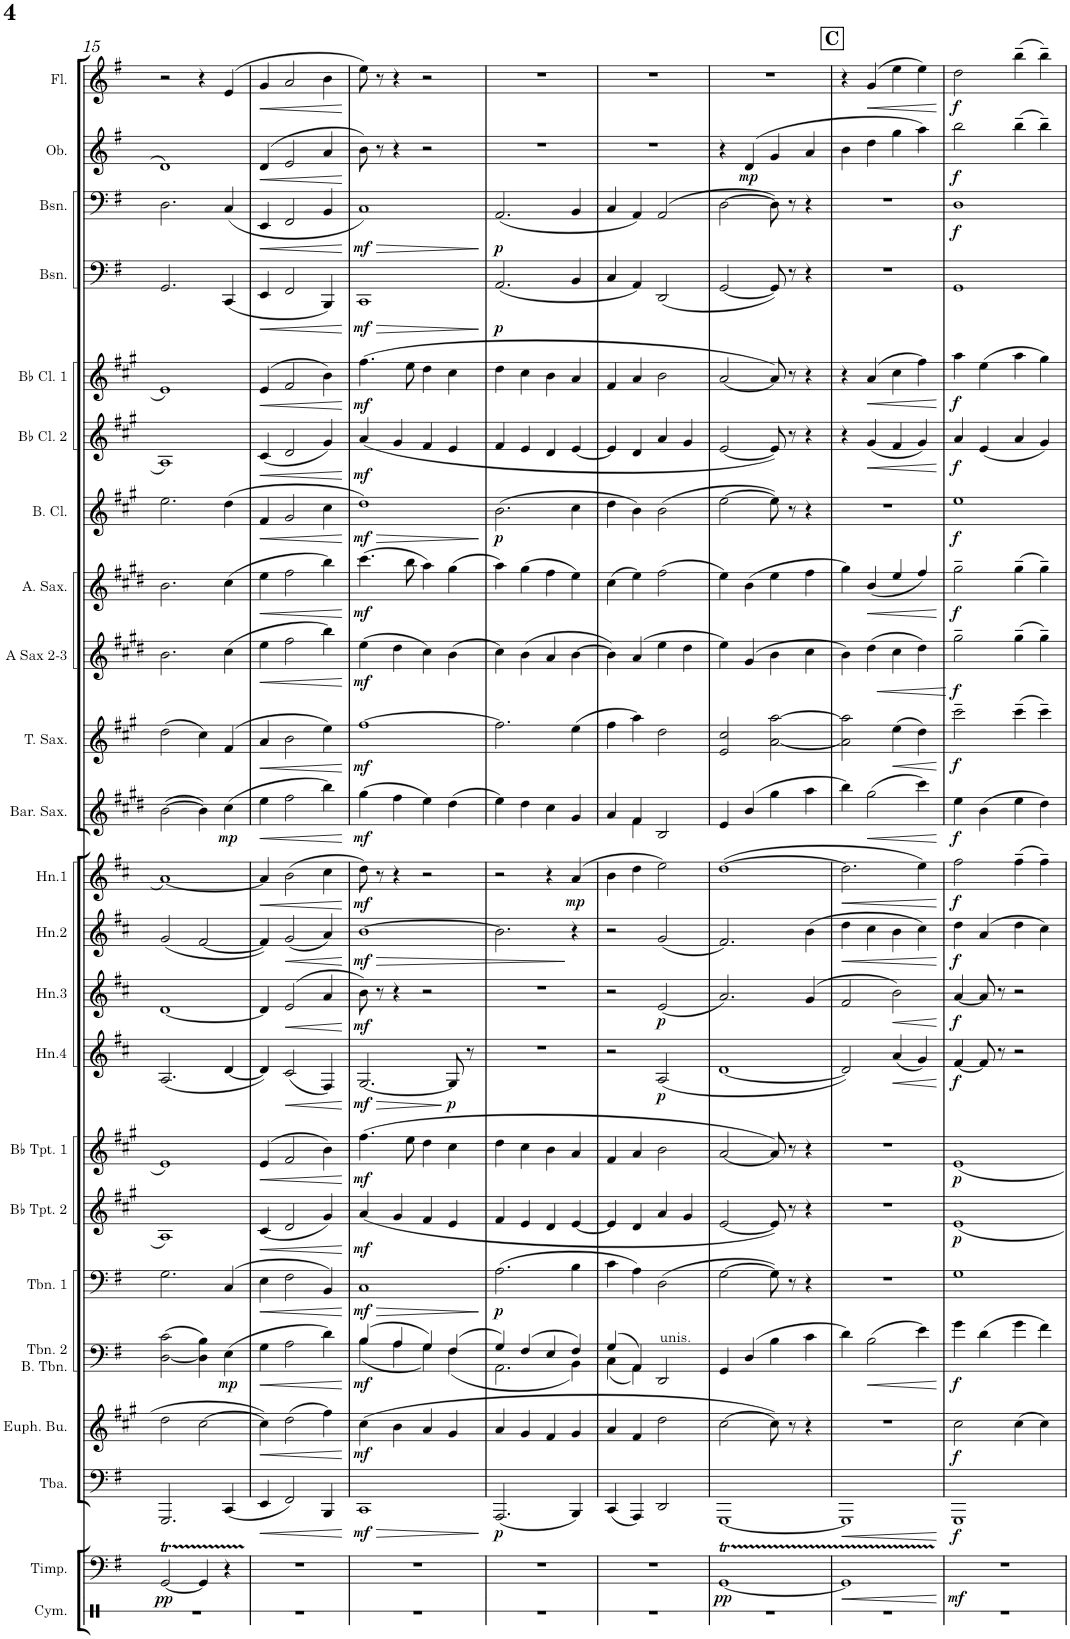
**kern	**kern	**dynam	**kern	**dynam	**kern	**dynam	**kern	**dynam	**kern	**dynam	**kern	**dynam	**kern	**dynam	**kern	**dynam	**kern	**dynam	**kern	**dynam	**kern	**dynam	**kern	**dynam	**kern	**dynam	**kern	**dynam	**kern	**dynam	**kern	**dynam	**kern	**dynam	**kern	**dynam	**kern	**dynam	**kern	**dynam	**kern	**dynam	**kern	**dynam
*part23	*part22	*part22	*part21	*part21	*part20	*part20	*part19	*part19	*part18	*part18	*part17	*part17	*part16	*part16	*part15	*part15	*part14	*part14	*part13	*part13	*part12	*part12	*part11	*part11	*part10	*part10	*part9	*part9	*part8	*part8	*part7	*part7	*part6	*part6	*part5	*part5	*part4	*part4	*part3	*part3	*part2	*part2	*part1	*part1
*staff23	*staff22	*staff22	*staff21	*staff21	*staff20	*staff20	*staff19	*staff19	*staff18	*staff18	*staff17	*staff17	*staff16	*staff16	*staff15	*staff15	*staff14	*staff14	*staff13	*staff13	*staff12	*staff12	*staff11	*staff11	*staff10	*staff10	*staff9	*staff9	*staff8	*staff8	*staff7	*staff7	*staff6	*staff6	*staff5	*staff5	*staff4	*staff4	*staff3	*staff3	*staff2	*staff2	*staff1	*staff1
*I"Cymbal	*I"Timpani	*	*I"Tuba	*	*I"Euphonium	*	*I"Trombone 2 Bass Trombone	*	*I"Trombone 1	*	*I"Bb Trumpet 2	*	*I"Bb Trumpet 1	*	*I"Horn 4	*	*I"Horn 3	*	*I"Horn 2	*	*I"Horn 1	*	*I"Baritone Saxophone	*	*I"Tenor Saxophone	*	*I"Alto Sax 2-3	*	*I"Alto Saxophone	*	*I"Bass Clarinet	*	*I"Bb Clarinet 2	*	*I"Bb Clarinet 1	*	*I"Bassoon	*	*I"Bassoon	*	*I"Oboe	*	*I"Flute	*
*I'Cym.	*I'Timp.	*	*I'Tba.	*	*	*	*I'Tbn. 2 B. Tbn.	*	*I'Tbn. 1	*	*I'Bb Tpt. 2	*	*I'Bb Tpt. 1	*	*I'Hn.4	*	*I'Hn.3	*	*I'Hn.2	*	*I'Hn.1	*	*I'Bar. Sax.	*	*I'T. Sax.	*	*I'A Sax 2-3	*	*I'A. Sax.	*	*I'B. Cl.	*	*I'Bb Cl. 2	*	*I'Bb Cl. 1	*	*I'Bsn.	*	*I'Bsn.	*	*I'Ob.	*	*I'Fl.	*
!!LO:PB:g=z
*clefX	*clefF4	*	*clefF4	*	*clefG2	*	*clefF4	*	*clefF4	*	*clefG2	*	*clefG2	*	*clefG2	*	*clefG2	*	*clefG2	*	*clefG2	*	*clefG2	*	*clefG2	*	*clefG2	*	*clefG2	*	*clefG2	*	*clefG2	*	*clefG2	*	*clefF4	*	*clefF4	*	*clefG2	*	*clefG2	*
*	*	*	*	*	*Trd8c14	*	*	*	*	*	*Trd1c2	*	*Trd1c2	*	*Trd4c7	*	*Trd4c7	*	*Trd4c7	*	*Trd4c7	*	*Trd12c21	*	*Trd8c14	*	*Trd5c9	*	*Trd5c9	*	*Trd8c14	*	*Trd1c2	*	*Trd1c2	*	*	*	*	*	*	*	*	*
*k[]	*k[f#]	*	*k[f#]	*	*k[f#c#g#]	*	*k[f#]	*	*k[f#]	*	*k[f#c#g#]	*	*k[f#c#g#]	*	*k[f#c#]	*	*k[f#c#]	*	*k[f#c#]	*	*k[f#c#]	*	*k[f#c#g#d#]	*	*k[f#c#g#]	*	*k[f#c#g#d#]	*	*k[f#c#g#d#]	*	*k[f#c#g#]	*	*k[f#c#g#]	*	*k[f#c#g#]	*	*k[f#]	*	*k[f#]	*	*k[f#]	*	*k[f#]	*
*M4/4	*M4/4	*	*M4/4	*	*M4/4	*	*M4/4	*	*M4/4	*	*M4/4	*	*M4/4	*	*M4/4	*	*M4/4	*	*M4/4	*	*M4/4	*	*M4/4	*	*M4/4	*	*M4/4	*	*M4/4	*	*M4/4	*	*M4/4	*	*M4/4	*	*M4/4	*	*M4/4	*	*M4/4	*	*M4/4	*
=15	=15	=15	=15	=15	=15	=15	=15	=15	=15	=15	=15	=15	=15	=15	=15	=15	=15	=15	=15	=15	=15	=15	=15	=15	=15	=15	=15	=15	=15	=15	=15	=15	=15	=15	=15	=15	=15	=15	=15	=15	=15	=15	=15	=15
!	!	!LO:DY:b	!	!	!	!	!	!	!	!	!	!	!	!	!	!	!	!	!	!	!	!	!	!	!	!	!	!	!	!	!	!	!	!	!	!	!	!	!	!	!	!	!	!
1r	[2GGT/	pp	2.GGG/	.	2dd\	.	(>[2D\ 2c\	.	2.G\	.	1A	.	1e	.	(2.A/	.	[1d	.	(2g/	.	[1a	.	(>[2b\	.	(2dd\	.	2.b\	.	2.b\	.	2.ee\	.	1A	.	1e	.	2.GG/	.	2.D\	.	1d	.	2r	.
.	4GG/]	.	.	.	[2cc#\	.	4D\] 4B\)	.	.	.	.	.	.	.	.	.	.	.	[2f#/	.	.	.	4b\])	.	4cc#\)	.	.	.	.	.	.	.	.	.	.	.	.	.	.	.	.	.	4r	.
!	!	!	!	!	!	!	!	!LO:DY:b	!	!	!	!	!	!	!	!	!	!	!	!	!	!	!	!LO:DY:b	!	!	!	!	!	!	!	!	!	!	!	!	!	!	!	!	!	!	!	!
.	4r	.	(4CC/	.	.	.	(4E\	mp	(4C/	.	.	.	.	.	[4d/	.	.	.	.	.	.	.	(4cc#\	mp	(4f#/	.	(4cc#\	.	(4cc#\	.	(4dd\	.	.	.	.	.	(4CC/	.	(4C/	.	.	.	(4e/	.
=16	=16	=16	=16	=16	=16	=16	=16	=16	=16	=16	=16	=16	=16	=16	=16	=16	=16	=16	=16	=16	=16	=16	=16	=16	=16	=16	=16	=16	=16	=16	=16	=16	=16	=16	=16	=16	=16	=16	=16	=16	=16	=16	=16	=16
!	!	!	!	!LO:HP:b	!	!LO:HP:b	!	!LO:HP:b	!	!LO:HP:b	!	!LO:HP:b	!	!LO:HP:b	!	!	!	!	!	!	!	!LO:HP:b	!	!LO:HP:b	!	!LO:HP:b	!	!LO:HP:b	!	!LO:HP:b	!	!LO:HP:b	!	!LO:HP:b	!	!LO:HP:b	!	!LO:HP:b	!	!LO:HP:b	!	!LO:HP:b	!	!LO:HP:b
1r	1r	.	4EE/	<	4cc#\]	<	4G\	<	4E\	<	(4c#/	<	(4e/	<	4d/])	.	4d/]	.	4f#/])	.	4a/]	<	4ee\	<	4a/	<	4ee\	<	4ee\	<	4f#/	<	(4c#/	<	(4e/	<	4EE/	<	4EE/	<	(4d/	<	4g/	<
!	!	!	!	!	!	!	!	!	!	!	!	!	!	!	!	!LO:HP:b	!	!LO:HP:b	!	!LO:HP:b	!	!	!	!	!	!	!	!	!	!	!	!	!	!	!	!	!	!	!	!	!	!	!	!
.	.	.	2FF#/)	.	(2dd\	.	2A\	.	2F#\	.	2d/	.	2f#/	.	(2c#/	<	(2e/	<	(2g/	<	(2b\	.	2ff#\	.	2b\	.	2ff#\	.	2ff#\	.	2g#/	.	2d/	.	2f#/	.	2FF#/	.	2FF#/	.	2e/	.	2a/	.
.	.	.	4BBB/	.	4ff#\)	.	4d\)	.	4BB/)	.	4g#/)	.	4b\)	.	4F#/)	.	4a/	.	4a/)	.	4cc#\	.	4bb\)	.	4ee\)	.	4bb\)	.	4bb\)	.	4cc#\	.	4g#/)	.	4b\)	.	4BBB/)	.	4BB/	.	4a/	.	4b\	.
.	.	.	.	[	.	[	.	[	.	[	.	[	.	[	.	[	.	[	.	[	.	[	.	[	.	[	.	[	.	[	.	[	.	[	.	[	.	[	.	[	.	[	.	[
=17	=17	=17	=17	=17	=17	=17	=17	=17	=17	=17	=17	=17	=17	=17	=17	=17	=17	=17	=17	=17	=17	=17	=17	=17	=17	=17	=17	=17	=17	=17	=17	=17	=17	=17	=17	=17	=17	=17	=17	=17	=17	=17	=17	=17
!	!	!	!	!LO:HP:b	!	!	!	!	!	!LO:HP:b	!	!	!	!	!	!LO:HP:b	!	!	!	!LO:HP:b	!	!	!	!	!	!	!	!	!	!	!	!LO:HP:b	!	!	!	!	!	!LO:HP:b	!	!LO:HP:b	!	!	!	!
*	*	*	*	*	*	*	*^	*	*	*	*	*	*	*	*	*	*	*	*	*	*	*	*	*	*	*	*	*	*	*	*	*	*	*	*	*	*	*	*	*	*	*	*	*
!	!	!	!	!LO:DY:n=1:b	!	!LO:DY:b	!	!	!LO:DY:b	!	!LO:DY:n=1:b	!	!LO:DY:b	!	!LO:DY:b	!	!LO:DY:n=1:b	!	!LO:DY:b	!	!LO:DY:n=1:b	!	!LO:DY:b	!	!LO:DY:b	!	!LO:DY:b	!	!LO:DY:b	!	!LO:DY:b	!	!LO:DY:n=1:b	!	!LO:DY:b	!	!LO:DY:b	!	!LO:DY:n=1:b	!	!LO:DY:n=1:b	!	!	!	!
1r	1r	.	1CC	> mf	(4cc#\	mf	(4B/	(4B\	mf	1C	> mf	(4a/	mf	(4.ff#\	mf	[2.G/	> mf	8b\)	mf	[1b	> mf	8dd\)	mf	(4gg#\	mf	[1ff#	mf	(4ee\	mf	(4.ccc#\	mf	1dd)	> mf	(4a/	mf	(4.ff#\	mf	1CC	> mf	1C)	> mf	8b\)	.	8ee\)	.
.	.	.	.	.	.	.	.	.	.	.	.	.	.	.	.	.	.	8r	.	.	.	8r	.	.	.	.	.	.	.	.	.	.	.	.	.	.	.	.	.	.	.	8r	.	8r	.
.	.	.	.	.	4b\	.	4A/	4A\	.	.	.	4g#/	.	.	.	.	.	4r	.	.	.	4r	.	4ff#\	.	.	.	4dd#\	.	.	.	.	.	4g#/	.	.	.	.	.	.	.	4r	.	4r	.
.	.	.	.	.	.	.	.	.	.	.	.	.	.	8ee\	.	.	.	.	.	.	.	.	.	.	.	.	.	.	.	8bb\	.	.	.	.	.	8ee\	.	.	.	.	.	.	.	.	.
.	.	.	.	.	4a/	.	4G/)	4G\)	.	.	.	4f#/	.	4dd\	.	.	.	2r	.	.	.	2r	.	4ee\)	.	.	.	4cc#\)	.	4aa\)	.	.	.	4f#/	.	4dd\	.	.	.	.	.	2r	.	2r	.
!	!	!	!	!	!	!	!	!	!	!	!	!	!	!	!	!	!LO:DY:n=2:b	!	!	!	!	!	!	!	!	!	!	!	!	!	!	!	!	!	!	!	!	!	!	!	!	!	!	!	!
.	.	.	.	.	4g#/	.	(4F#/	(4F#\	.	.	.	4e/	.	4cc#\	.	8G/]	] p	.	.	.	.	.	.	(4dd#\	.	.	.	(4b\	.	(4gg#\	.	.	.	4e/	.	4cc#\	.	.	.	.	.	.	.	.	.
.	.	.	.	.	.	.	.	.	.	.	.	.	.	.	.	8r	.	.	.	.	.	.	.	.	.	.	.	.	.	.	.	.	.	.	.	.	.	.	.	.	.	.	.	.	.
*	*	*	*	*	*	*	*v	*v	*	*	*	*	*	*	*	*	*	*	*	*	*	*	*	*	*	*	*	*	*	*	*	*	*	*	*	*	*	*	*	*	*	*	*	*	*
.	.	.	.	]	.	.	.	.	.	]	.	.	.	.	.	.	.	.	.	.	.	.	.	.	.	.	.	.	.	.	.	]	.	.	.	.	.	]	.	]	.	.	.	.
=18	=18	=18	=18	=18	=18	=18	=18	=18	=18	=18	=18	=18	=18	=18	=18	=18	=18	=18	=18	=18	=18	=18	=18	=18	=18	=18	=18	=18	=18	=18	=18	=18	=18	=18	=18	=18	=18	=18	=18	=18	=18	=18	=18	=18
*	*	*	*	*	*	*	*^	*	*	*	*	*	*	*	*	*	*	*	*	*	*	*	*	*	*	*	*	*	*	*	*	*	*	*	*	*	*	*	*	*	*	*	*	*
!	!	!	!	!LO:DY:b	!	!	!	!	!	!	!LO:DY:b	!	!	!	!	!	!	!	!	!	!	!	!	!	!	!	!	!	!	!	!	!	!LO:DY:b	!	!	!	!	!	!LO:DY:b	!	!LO:DY:b	!	!	!	!
1r	1r	.	(2.AAA/	p	4a/	.	4G/)	2.AA\	.	(2.A\	p	4f#/	.	4dd\	.	1r	.	1r	.	2.b\]	.	2r	.	4ee\)	.	2.ff#\]	.	4cc#\)	.	4aa\)	.	(2.b\	p	4f#/	.	4dd\	.	(2.AA/	p	(2.AA/	p	1r	.	1r	.
.	.	.	.	.	4g#/	.	(4F#/	.	.	.	.	4e/	.	4cc#\	.	.	.	.	.	.	.	.	.	4dd#\	.	.	.	(4b\	.	(4gg#\	.	.	.	4e/	.	4cc#\	.	.	.	.	.	.	.	.	.
.	.	.	.	.	4f#/	.	4E/	.	.	.	.	4d/	.	4b\	.	.	.	.	.	.	.	4r	.	4cc#\	.	.	.	4a/	.	4ff#\	.	.	.	4d/	.	4b\	.	.	.	.	.	.	.	.	.
!	!	!	!	!	!	!	!	!	!	!	!	!	!	!	!	!	!	!	!	!	!	!	!LO:DY:b	!	!	!	!	!	!	!	!	!	!	!	!	!	!	!	!	!	!	!	!	!	!
.	.	.	4BBB/)	.	4g#/	.	4F#/)	4BB\)	.	4B\	.	[4e/	.	4a/	.	.	.	.	.	4r	]	(4a/	mp	4g#/	.	(4ee\	.	[4b\	.	4ee\)	.	4cc#\	.	[4e/	.	4a/	.	4BB/	.	4BB/	.	.	.	.	.
=19	=19	=19	=19	=19	=19	=19	=19	=19	=19	=19	=19	=19	=19	=19	=19	=19	=19	=19	=19	=19	=19	=19	=19	=19	=19	=19	=19	=19	=19	=19	=19	=19	=19	=19	=19	=19	=19	=19	=19	=19	=19	=19	=19	=19	=19
*	*	*	*	*	*	*	*	*	*	*	*	*	*	*	*	*	*	*	*	*	*	*	*	*^	*	*	*	*	*	*	*	*	*	*	*	*	*	*	*	*	*	*	*	*	*
1r	1r	.	(4CC/	.	4a/	.	(4G/	(4C\	.	4c\	.	4e/]	.	4f#/	.	2r	.	2r	.	2r	.	4b\	.	4a/	4ryy	.	4ff#\	.	4b\])	.	(4cc#\	.	4dd\	.	4e/]	.	4f#/	.	4C/	.	4C/	.	1r	.	1r	.
.	.	.	4AAA/)	.	4f#/	.	4AA/)	4AA\)	.	4A\)	.	4d/	.	4a/	.	.	.	.	.	.	.	4dd\	.	4f#/	4f#\	.	4aa\)	.	(4a/	.	4ee\)	.	4b\)	.	4d/	.	4a/	.	4AA/)	.	4AA/)	.	.	.	.	.
!	!	!	!	!	!	!	!LO:TX:a:t=unis.	!	!	!	!	!	!	!	!	!	!	!	!	!	!	!	!	!	!	!	!	!	!	!	!	!	!	!	!	!	!	!	!	!	!	!	!	!	!	!
!	!	!	!	!	!	!	!	!	!	!	!	!	!	!	!	!	!LO:DY:b	!	!LO:DY:b	!	!	!	!	!	!	!	!	!	!	!	!	!	!	!	!	!	!	!	!	!	!	!	!	!	!	!
.	.	.	2DD/	.	2dd\	.	2DD/	2ryy	.	(2D\	.	4a/	.	2b\	.	(2A/	p	(2e/	p	(2g/	.	2ee\)	.	2B/	2ryy	.	2dd\	.	4ee\	.	(2ff#\	.	(2b\	.	4a/	.	2b\	.	(2DD/	.	(2AA/	.	.	.	.	.
.	.	.	.	.	.	.	.	.	.	.	.	4g#/	.	.	.	.	.	.	.	.	.	.	.	.	.	.	.	.	4dd#\	.	.	.	.	.	4g#/	.	.	.	.	.	.	.	.	.	.	.
*	*	*	*	*	*	*	*v	*v	*	*	*	*	*	*	*	*	*	*	*	*	*	*	*	*v	*v	*	*	*	*	*	*	*	*	*	*	*	*	*	*	*	*	*	*	*	*	*
=20	=20	=20	=20	=20	=20	=20	=20	=20	=20	=20	=20	=20	=20	=20	=20	=20	=20	=20	=20	=20	=20	=20	=20	=20	=20	=20	=20	=20	=20	=20	=20	=20	=20	=20	=20	=20	=20	=20	=20	=20	=20	=20	=20	=20
!	!	!LO:DY:b	!	!	!	!	!	!	!	!	!	!	!	!	!	!	!	!	!	!	!	!	!	!	!	!	!	!	!	!	!	!	!	!	!	!	!	!	!	!	!	!	!	!
1r	[1GGT	pp	[1GGG	.	[2cc#\	.	4GG/	.	[2G\	.	[2e/	.	[2a/	.	[1d	.	2.a/)	.	2.f#/)	.	([1dd	.	4e/	.	2e/ 2cc#/	.	4ee\)	.	4ee\)	.	[2ee\	.	[2e/	.	[2a/	.	[2GG/	.	[2D\	.	4r	.	1r	.
!	!	!	!	!	!	!	!	!	!	!	!	!	!	!	!	!	!	!	!	!	!	!	!	!	!	!	!	!	!	!	!	!	!	!	!	!	!	!	!	!	!	!LO:DY:b	!	!
.	.	.	.	.	.	.	(4D/	.	.	.	.	.	.	.	.	.	.	.	.	.	.	.	(4b/	.	.	.	(4g#/	.	(4b\	.	.	.	.	.	.	.	.	.	.	.	(4d/	mp	.	.
.	.	.	.	.	8cc#\])	.	4B\	.	8G\])	.	8e/])	.	8a/])	.	.	.	.	.	.	.	.	.	4gg#\	.	[2a\ [2aa\	.	4b\	.	4ee\	.	8ee\])	.	8e/])	.	8a/])	.	8GG/])	.	8D\])	.	4g/	.	.	.
.	.	.	.	.	8r	.	.	.	8r	.	8r	.	8r	.	.	.	.	.	.	.	.	.	.	.	.	.	.	.	.	.	8r	.	8r	.	8r	.	8r	.	8r	.	.	.	.	.
.	.	.	.	.	4r	.	4c\	.	4r	.	4r	.	4r	.	.	.	(4g/	.	(4b\	.	.	.	4aa\	.	.	.	4cc#\	.	4ff#\	.	4r	.	4r	.	4r	.	4r	.	4r	.	4a/	.	.	.
!!LO:REH:place=s1:a:B:cj:fs=14:t=C
=21	=21	=21	=21	=21	=21	=21	=21	=21	=21	=21	=21	=21	=21	=21	=21	=21	=21	=21	=21	=21	=21	=21	=21	=21	=21	=21	=21	=21	=21	=21	=21	=21	=21	=21	=21	=21	=21	=21	=21	=21	=21	=21	=21	=21
!	!	!LO:HP:b	!	!LO:HP:b	!	!	!	!	!	!	!	!	!	!	!	!	!	!	!	!LO:HP:b	!	!LO:HP:b	!	!	!	!	!	!	!	!	!	!	!	!	!	!	!	!	!	!	!	!	!	!
1r	1GGTTT]	<	1GGG]	<	1r	.	4d\)	.	1r	.	1r	.	1r	.	2d/])	.	2f#/	.	4dd\	<	2.dd\]	<	4bb\)	.	2a\] 2aa\]	.	4b\)	.	4gg#\)	.	1r	.	4r	.	4r	.	1r	.	1r	.	4b\	.	4r	.
!	!	!	!	!	!	!	!	!LO:HP:b	!	!	!	!	!	!	!	!	!	!	!	!	!	!	!	!LO:HP:b	!	!	!	!LO:HP:b	!	!LO:HP:b	!	!	!	!LO:HP:b	!	!LO:HP:b	!	!	!	!	!	!	!	!LO:HP:b
.	.	.	.	.	.	.	(2B\	<	.	.	.	.	.	.	.	.	.	.	4cc#\	.	.	.	(2gg#\	<	.	.	(4dd#\	<	(4b/	<	.	.	(4g#/	<	(4a/	<	.	.	.	.	4dd\	.	(4g/	<
!	!	!	!	!	!	!	!	!	!	!	!	!	!	!	!	!LO:HP:b	!	!LO:HP:b	!	!	!	!	!	!	!	!LO:HP:b	!	!	!	!	!	!	!	!	!	!	!	!	!	!	!	!	!	!
.	.	.	.	.	.	.	.	.	.	.	.	.	.	.	(4a/	<	2b\)	<	4b\	.	.	.	.	.	(4ee\	<	4cc#\	.	4ee/	.	.	.	4f#/	.	4cc#\	.	.	.	.	.	4gg\	.	4ee\	.
.	.	.	.	.	.	.	4e\)	.	.	.	.	.	.	.	4g/)	.	.	.	4cc#\)	.	4ee\)	.	4ccc#\)	.	4dd\)	.	4dd#\)	.	4ff#/)	.	.	.	4g#/)	.	4ff#\)	.	.	.	.	.	4aa\)	.	4ee\)	.
.	.	[	.	[	.	.	.	[	.	.	.	.	.	.	.	[	.	[	.	[	.	[	.	[	.	[	.	[	.	[	.	.	.	[	.	[	.	.	.	.	.	.	.	[
=22	=22	=22	=22	=22	=22	=22	=22	=22	=22	=22	=22	=22	=22	=22	=22	=22	=22	=22	=22	=22	=22	=22	=22	=22	=22	=22	=22	=22	=22	=22	=22	=22	=22	=22	=22	=22	=22	=22	=22	=22	=22	=22	=22	=22
!	!	!LO:DY:b	!	!LO:DY:b	!	!LO:DY:b	!	!LO:DY:b	!	!	!	!LO:DY:b	!	!LO:DY:b	!	!LO:DY:b	!	!LO:DY:b	!	!LO:DY:b	!	!LO:DY:b	!	!LO:DY:b	!	!LO:DY:b	!	!LO:DY:b	!	!LO:DY:b	!	!LO:DY:b	!	!LO:DY:b	!	!LO:DY:b	!	!	!	!LO:DY:b	!	!LO:DY:b	!	!LO:DY:b
1r	1r	mf	1GGG	f	2cc#\	f	4g\	f	1G	.	1e	p	1e	p	[4f#/	f	[4a/	f	4dd\	f	2ff#\	f	4ee\	f	2ccc#~\	f	2gg#~>\	f	2gg#~\	f	1ee	f	4a/	f	4aa\	f	1GG	.	1D	f	2bb\	f	2dd\	f
.	.	.	.	.	.	.	(4d\	.	.	.	.	.	.	.	8f#/]	.	8a/]	.	(4a/	.	.	.	(4b\	.	.	.	.	.	.	.	.	.	(4e/	.	(4ee\	.	.	.	.	.	.	.	.	.
.	.	.	.	.	.	.	.	.	.	.	.	.	.	.	8r	.	8r	.	.	.	.	.	.	.	.	.	.	.	.	.	.	.	.	.	.	.	.	.	.	.	.	.	.	.
.	.	.	.	.	(4cc#\	.	4g\	.	.	.	.	.	.	.	2r	.	2r	.	4dd\	.	(4ff#~\	.	4ee\	.	(>4ccc#~\	.	(>4gg#~>\	.	(4gg#~\	.	.	.	4a/	.	4aa\	.	.	.	.	.	(4bb~\	.	(4bb~\	.
.	.	.	.	.	4cc#\)	.	4f#\)	.	.	.	.	.	.	.	.	.	.	.	4cc#\)	.	4ff#~\)	.	4dd#\)	.	4ccc#~\)	.	4gg#~>\)	.	4gg#~\)	.	.	.	4g#/)	.	4gg#\)	.	.	.	.	.	4bb~\)	.	4bb~\)	.
=	=	=	=	=	=	=	=	=	=	=	=	=	=	=	=	=	=	=	=	=	=	=	=	=	=	=	=	=	=	=	=	=	=	=	=	=	=	=	=	=	=	=	=	=
*-	*-	*-	*-	*-	*-	*-	*-	*-	*-	*-	*-	*-	*-	*-	*-	*-	*-	*-	*-	*-	*-	*-	*-	*-	*-	*-	*-	*-	*-	*-	*-	*-	*-	*-	*-	*-	*-	*-	*-	*-	*-	*-	*-	*-
